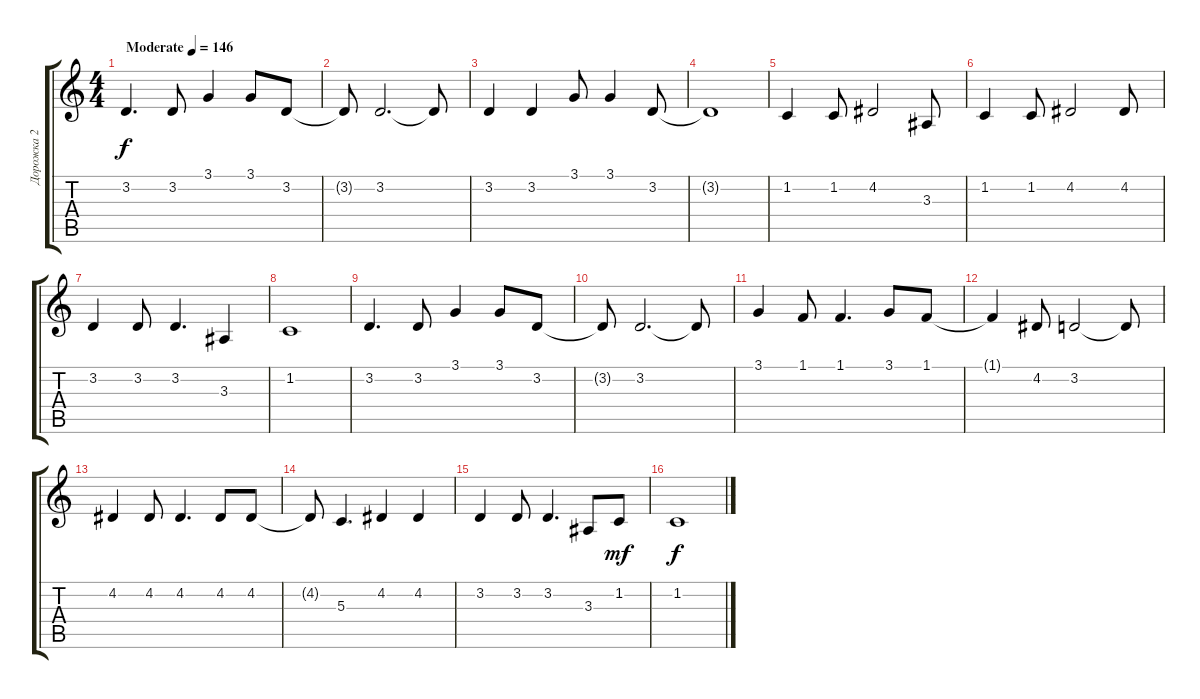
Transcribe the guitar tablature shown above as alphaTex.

\track ("Дорожка 2" "Дорожка 2") {instrument fx5brightness}
\staff {score tabs}
\tuning (E4 B3 G3 D3 A2 E2) {hide}
\ts (4 4)
\tempo (146 "Moderate")
\tempo 140
\tempo (146 "Moderate")
\clef g2
\ks c
3.2.4{d dy f instrument fx5brightness} 3.2.8 3.1.4 3.1.8 3.2.8 |
3.2{t}.8 3.2.2{d} 3.2{t}.8 |
3.2.4 3.2.4 3.1.8 3.1.4 3.2.8 |
3.2{t}.1 |
1.2.4 1.2.8 4.2.2 3.3.8 |
1.2.4 1.2.8 4.2.2 4.2.8 |
3.2.4 3.2.8 3.2.4{d} 3.3.4 |
1.2.1 |
3.2.4{d} 3.2.8 3.1.4 3.1.8 3.2.8 |
3.2{t}.8 3.2.2{d} 3.2{t}.8 |
3.1.4 1.1.8 1.1.4{d} 3.1.8 1.1.8 |
1.1{t}.4 4.2.8 3.2.2 3.2{t}.8 |
4.2.4 4.2.8 4.2.4{d} 4.2.8 4.2.8 |
4.2{t}.8 5.3.4{d} 4.2.4 4.2.4 |
3.2.4 3.2.8 3.2.4{d} 3.3.8 1.2.8{dy mf} |
1.2.1{dy f}
